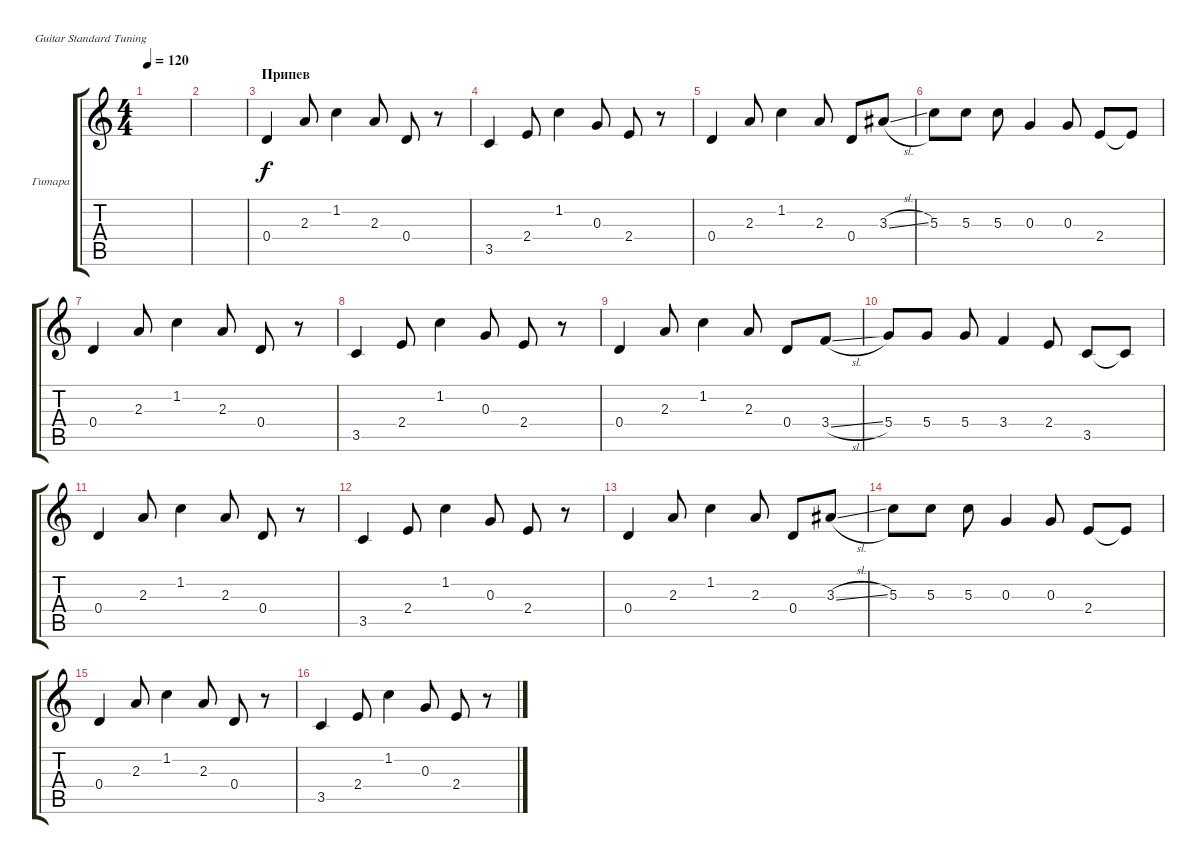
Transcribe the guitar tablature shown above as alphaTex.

\defaultSystemsLayout 4
\bracketExtendMode groupsimilarinstruments
\firstSystemTrackNameOrientation horizontal
\otherSystemsTrackNameOrientation horizontal
\track ("Ю.Каспарян (Clean)" "Гитара") {instrument electricguitarclean}
\staff {score tabs}
\tuning (E4 B3 G3 D3 A2 E2)
\ts (4 4)
\tempo 120
\clef g2
\ks c
|
|
\section ("" "Припев")
0.4.4 2.3.8 1.2.4 2.3.8 0.4.8 r.8 |
3.5.4 2.4.8 1.2.4 0.3.8 2.4.8 r.8 |
0.4.4 2.3.8 1.2.4 2.3.8 0.4.8 3.3{sl}.8 |
5.3.8 5.3.8 5.3.8 0.3.4 0.3.8 2.4.8 2.4{t}.8 |
0.4.4 2.3.8 1.2.4 2.3.8 0.4.8 r.8 |
3.5.4 2.4.8 1.2.4 0.3.8 2.4.8 r.8 |
0.4.4 2.3.8 1.2.4 2.3.8 0.4.8 3.4{sl}.8 |
5.4.8 5.4.8 5.4.8 3.4.4 2.4.8 3.5.8 3.5{t}.8 |
0.4.4 2.3.8 1.2.4 2.3.8 0.4.8 r.8 |
3.5.4 2.4.8 1.2.4 0.3.8 2.4.8 r.8 |
0.4.4 2.3.8 1.2.4 2.3.8 0.4.8 3.3{sl}.8 |
5.3.8 5.3.8 5.3.8 0.3.4 0.3.8 2.4.8 2.4{t}.8 |
0.4.4 2.3.8 1.2.4 2.3.8 0.4.8 r.8 |
3.5.4 2.4.8 1.2.4 0.3.8 2.4.8 r.8
